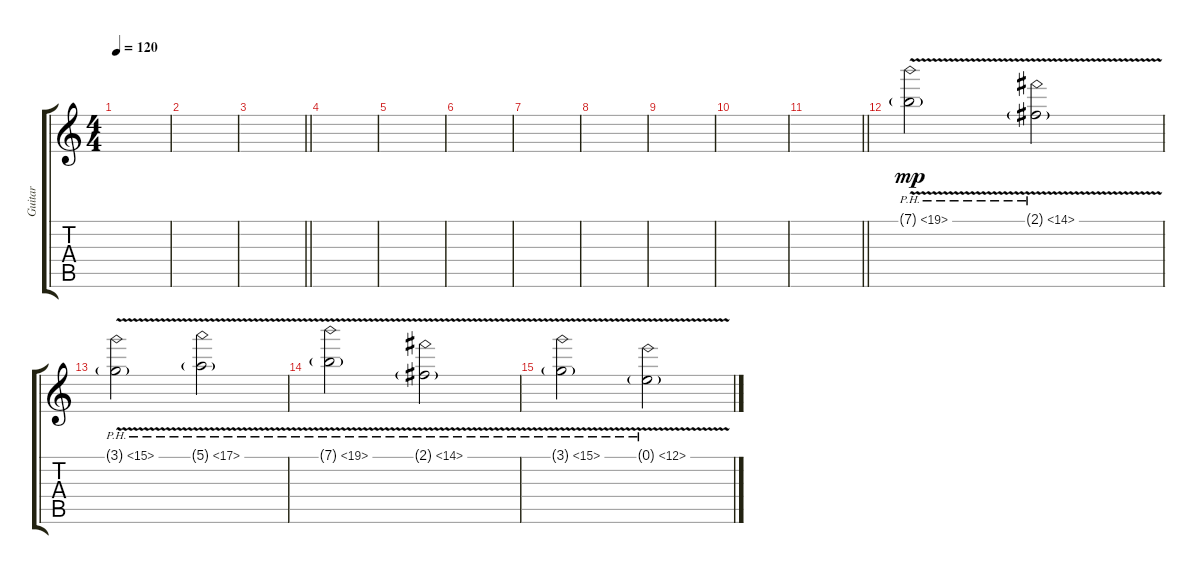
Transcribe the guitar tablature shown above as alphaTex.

\track ("Guitar" "Guitar") {instrument distortionguitar}
\staff {score tabs}
\tuning (E4 B3 G3 D3 A2 E2) {hide}
\ts (4 4)
\tempo 120
\clef g2
\ks c
|
|
\barLineRight lightlight
|
|
|
|
|
|
|
|
\barLineRight lightlight
|
\section ("" "")
7.1{ph 12 v g}.2{dy mp} 2.1{ph 12 v g}.2 |
3.1{ph 12 v g}.2 5.1{ph 12 v g}.2 |
7.1{ph 12 v g}.2 2.1{ph 12 v g}.2 |
3.1{ph 12 v g}.2 0.1{ph 12 v g}.2
